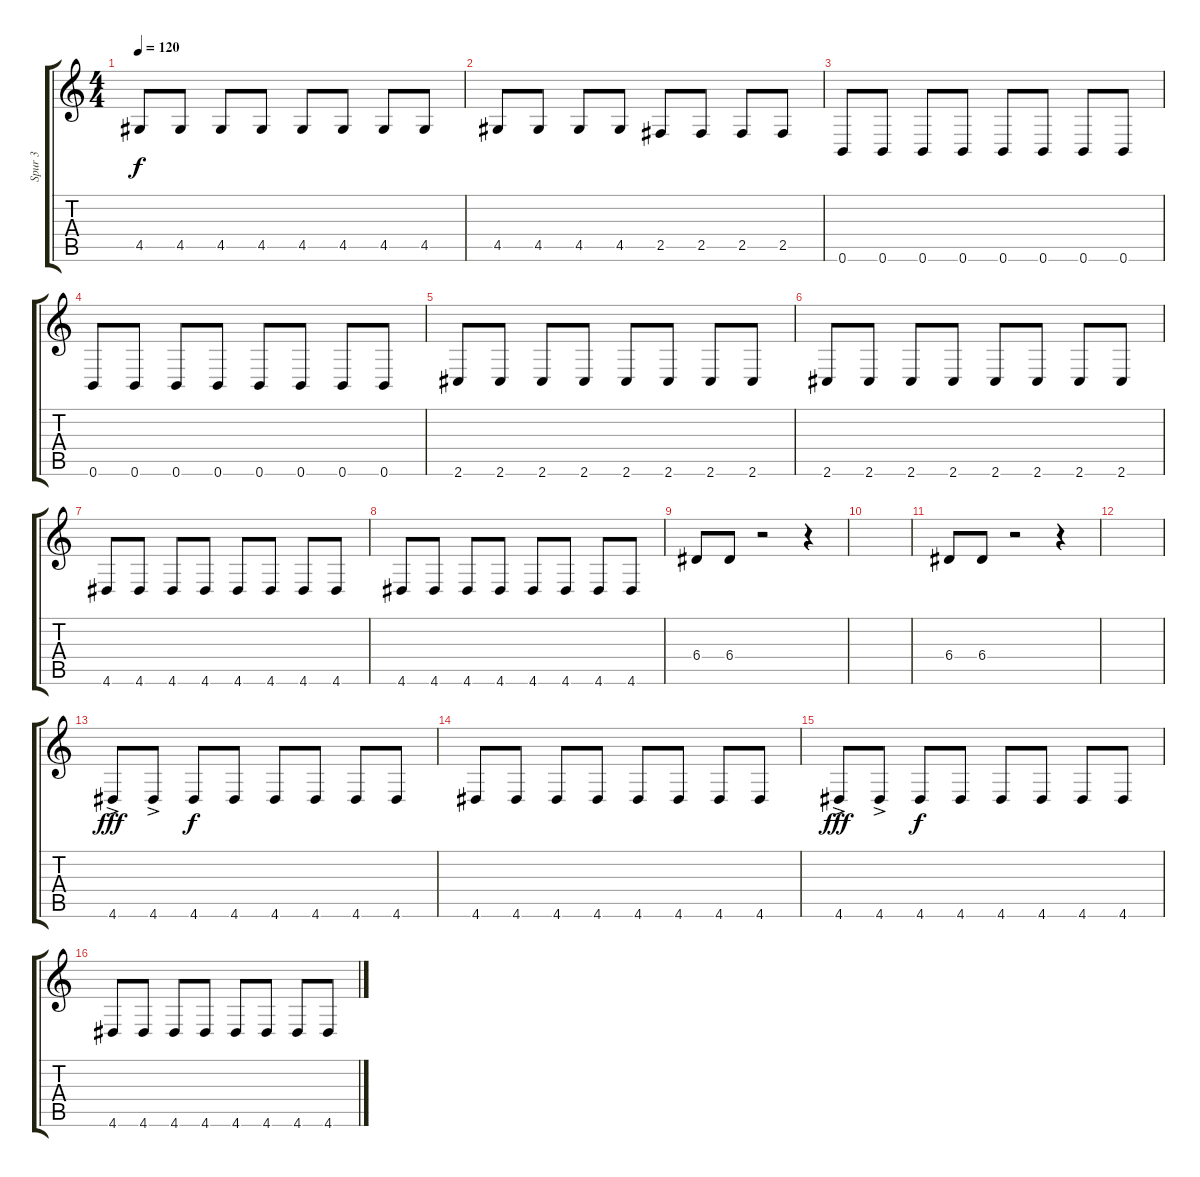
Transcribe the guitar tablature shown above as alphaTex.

\track ("Spur 3" "Spur 3") {instrument electricbassfinger}
\staff {score tabs}
\tuning (B3 Gb3 D3 A2 E2 B1) {hide}
\ts (4 4)
\tempo 120
\clef g2
\ks c
4.5.8{dy f} 4.5.8 4.5.8 4.5.8 4.5.8 4.5.8 4.5.8 4.5.8 |
4.5.8 4.5.8 4.5.8 4.5.8 2.5.8 2.5.8 2.5.8 2.5.8 |
0.6.8 0.6.8 0.6.8 0.6.8 0.6.8 0.6.8 0.6.8 0.6.8 |
0.6.8 0.6.8 0.6.8 0.6.8 0.6.8 0.6.8 0.6.8 0.6.8 |
2.6.8 2.6.8 2.6.8 2.6.8 2.6.8 2.6.8 2.6.8 2.6.8 |
2.6.8 2.6.8 2.6.8 2.6.8 2.6.8 2.6.8 2.6.8 2.6.8 |
4.6.8 4.6.8 4.6.8 4.6.8 4.6.8 4.6.8 4.6.8 4.6.8 |
4.6.8 4.6.8 4.6.8 4.6.8 4.6.8 4.6.8 4.6.8 4.6.8 |
6.4.8 6.4.8 r.2 r.4 |
|
6.4.8 6.4.8 r.2 r.4 |
|
4.6{ac}.8{dy fff} 4.6{ac}.8 4.6.8{dy f} 4.6.8 4.6.8 4.6.8 4.6.8 4.6.8 |
4.6.8 4.6.8 4.6.8 4.6.8 4.6.8 4.6.8 4.6.8 4.6.8 |
4.6{ac}.8{dy fff} 4.6{ac}.8 4.6.8{dy f} 4.6.8 4.6.8 4.6.8 4.6.8 4.6.8 |
4.6.8 4.6.8 4.6.8 4.6.8 4.6.8 4.6.8 4.6.8 4.6.8
